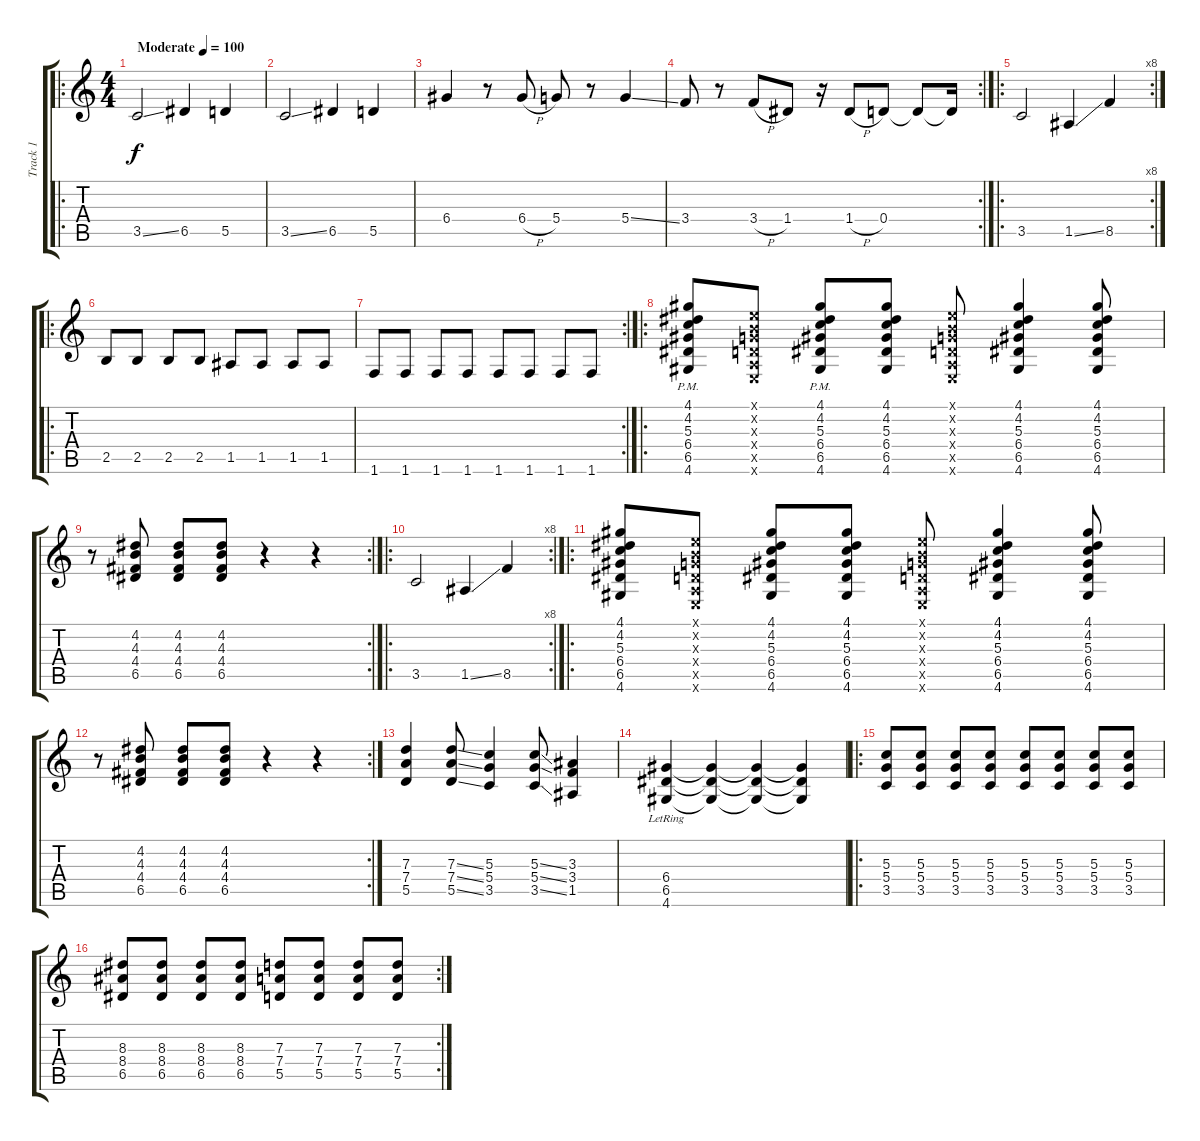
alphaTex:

\track ("Track 1" "Track 1") {instrument overdrivenguitar}
\staff {score tabs}
\tuning (E4 B3 G3 D3 A2 E2) {hide}
\ro
\ts (4 4)
\tempo (100 "Moderate")
\clef g2
\ks c
3.5{ss}.2{dy f instrument overdrivenguitar} 6.5.4 5.5.4 |
3.5{ss}.2 6.5.4 5.5.4 |
6.4.4 r.8 6.4{h}.8 5.4.8 r.8 5.4{ss}.4 |
\rc 2
3.4.8 r.8 3.4{h}.8 1.4.8 r.16 1.4{h}.8 0.4.8 0.4{t}.8 0.4{t}.16 |
\ro
\rc 8
3.5.2 1.5{ss}.4 8.5.4 |
\ro
2.5.8 2.5.8 2.5.8 2.5.8 1.5.8 1.5.8 1.5.8 1.5.8 |
\rc 2
1.6.8 1.6.8 1.6.8 1.6.8 1.6.8 1.6.8 1.6.8 1.6.8 |
\ro
(4.1 4.2 5.3 6.4 6.5 4.6{pm}).8 (0.1{x} 0.2{x} 0.3{x} 0.4{x} 0.5{x} 0.6{x}).8 (4.1 4.2 5.3 6.4 6.5 4.6{pm}).8 (4.1 4.2 5.3 6.4 6.5 4.6).8 (0.1{x} 0.2{x} 0.3{x} 0.4{x} 0.5{x} 0.6{x}).8 (4.1 4.2 5.3 6.4 6.5 4.6).4 (4.1 4.2 5.3 6.4 6.5 4.6).8 |
\rc 2
r.8 (4.2 4.3 4.4 6.5).8 (4.2 4.3 4.4 6.5).8 (4.2 4.3 4.4 6.5).8 r.4 r.4 |
\ro
\rc 8
3.5.2 1.5{ss}.4 8.5.4 |
\ro
(4.1 4.2 5.3 6.4 6.5 4.6).8 (0.1{x} 0.2{x} 0.3{x} 0.4{x} 0.5{x} 0.6{x}).8 (4.1 4.2 5.3 6.4 6.5 4.6).8 (4.1 4.2 5.3 6.4 6.5 4.6).8 (0.1{x} 0.2{x} 0.3{x} 0.4{x} 0.5{x} 0.6{x}).8 (4.1 4.2 5.3 6.4 6.5 4.6).4 (4.1 4.2 5.3 6.4 6.5 4.6).8 |
\rc 2
r.8 (4.2 4.3 4.4 6.5).8 (4.2 4.3 4.4 6.5).8 (4.2 4.3 4.4 6.5).8 r.4 r.4 |
(7.3 7.4 5.5).4 (7.3{ss} 7.4{ss} 5.5{ss}).8 (5.3 5.4 3.5).4 (5.3{ss} 5.4{ss} 3.5{ss}).8 (3.3 3.4 1.5).4 |
(6.4{lr} 6.5{lr} 4.6{lr}).4 (6.4{t} 6.5{t} 4.6{t}).4 (6.4{t} 6.5{t} 4.6{t}).4 (6.4{t} 6.5{t} 4.6{t}).4 |
\ro
(5.3 5.4 3.5).8 (5.3 5.4 3.5).8 (5.3 5.4 3.5).8 (5.3 5.4 3.5).8 (5.3 5.4 3.5).8 (5.3 5.4 3.5).8 (5.3 5.4 3.5).8 (5.3 5.4 3.5).8 |
\rc 2
(8.3 8.4 6.5).8 (8.3 8.4 6.5).8 (8.3 8.4 6.5).8 (8.3 8.4 6.5).8 (7.3 7.4 5.5).8 (7.3 7.4 5.5).8 (7.3 7.4 5.5).8 (7.3 7.4 5.5).8
